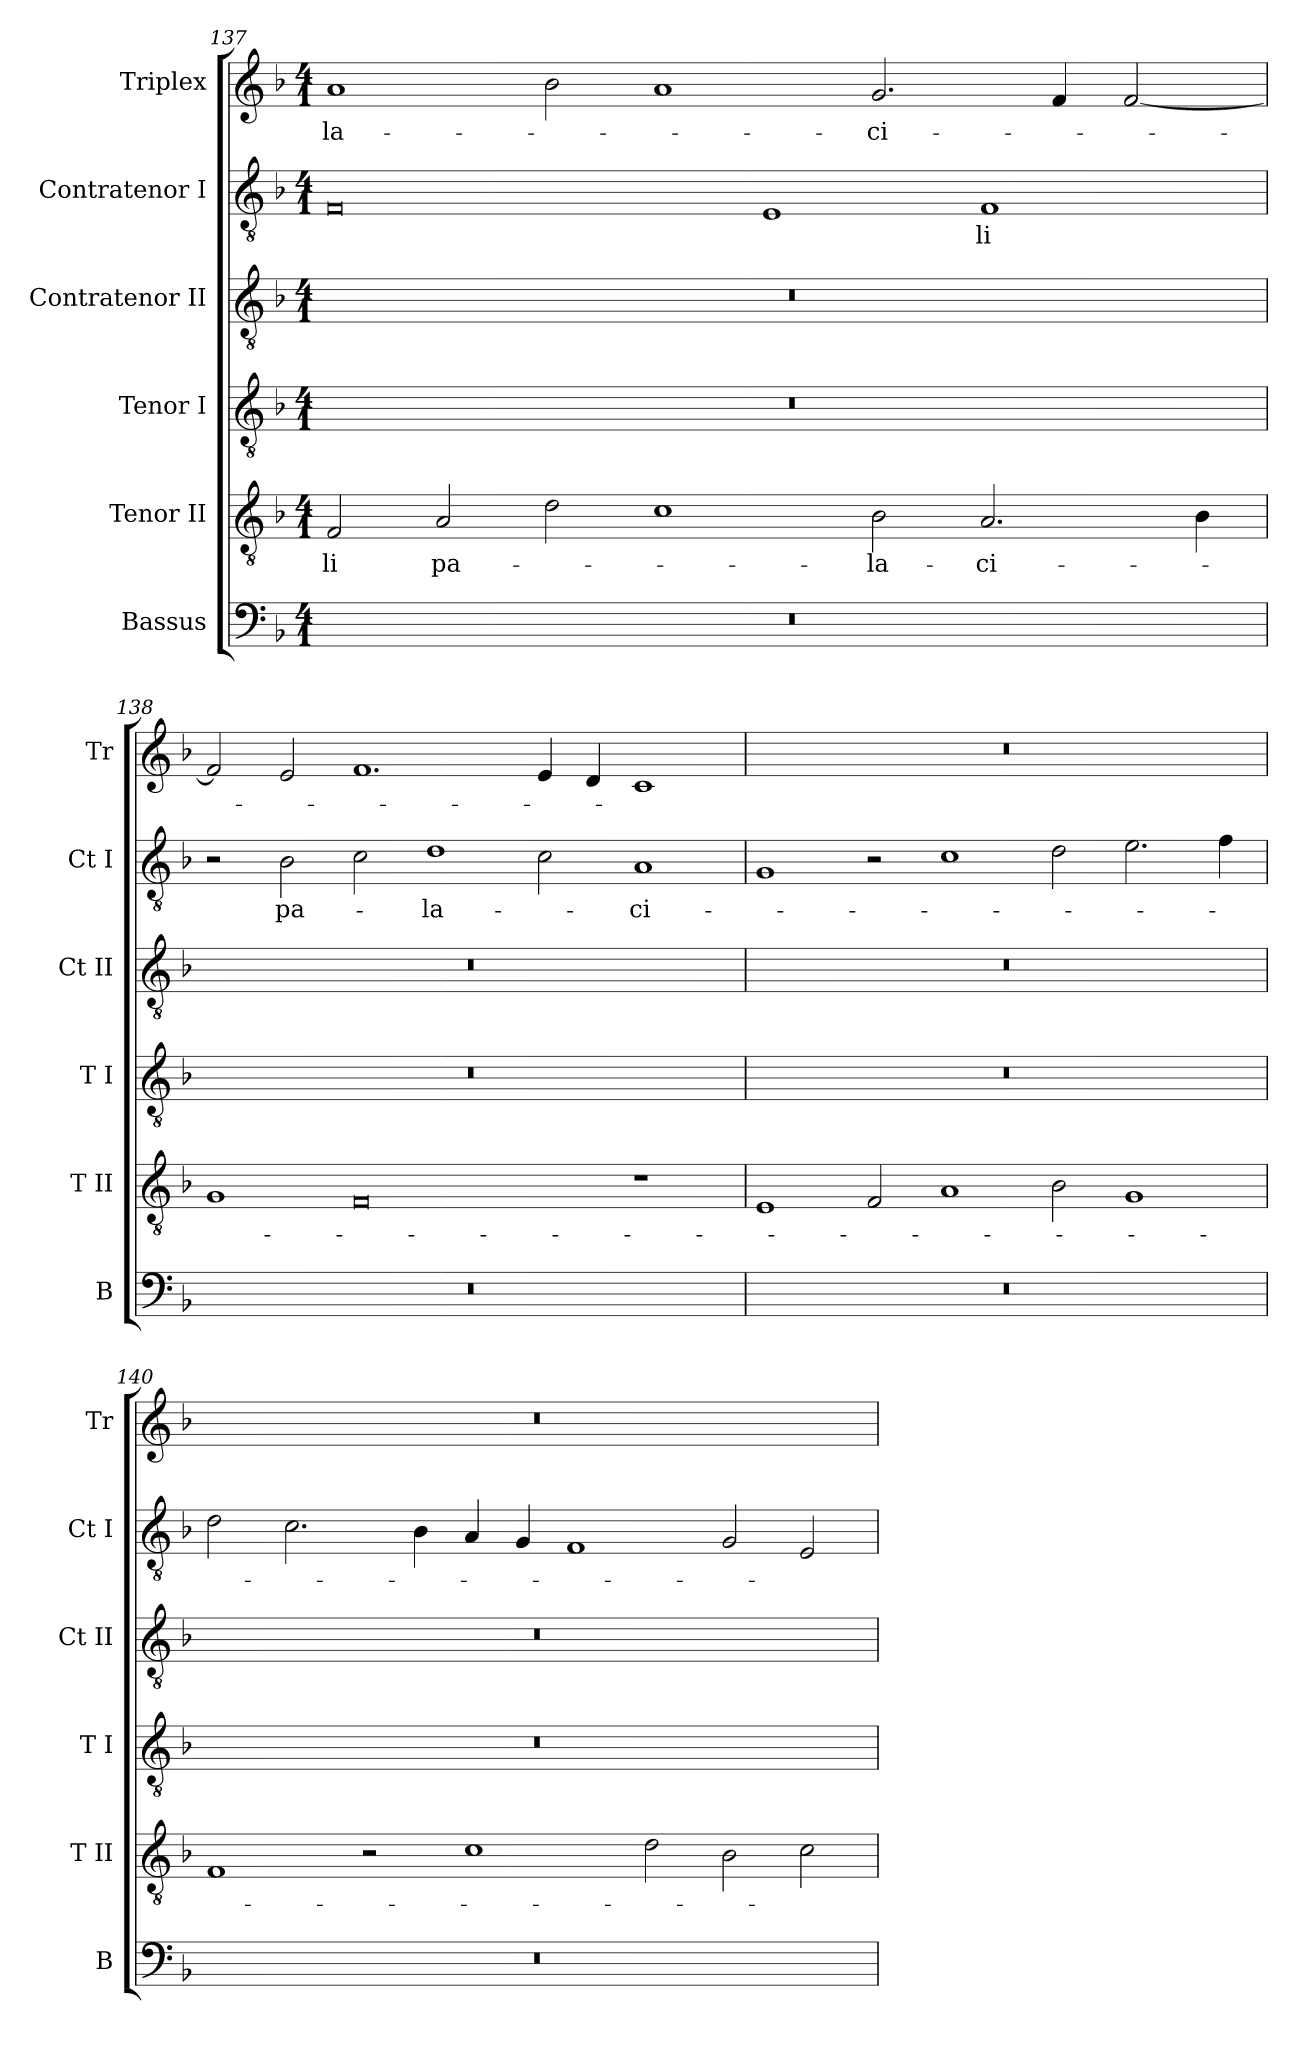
**kern	**kern	**text	**kern	**kern	**kern	**text	**kern	**text
*part6	*part5	*part5	*part4	*part3	*part2	*part2	*part1	*part1
*staff6	*staff5	*staff5	*staff4	*staff3	*staff2	*staff2	*staff1	*staff1
*I"Bassus	*I"Tenor II	*	*I"Tenor I	*I"Contratenor II	*I"Contratenor I	*	*I"Triplex	*
*I'B	*I'T II	*	*I'T I	*I'Ct II	*I'Ct I	*	*I'Tr	*
!!LO:LB:g=z
*clefF4	*clefGv2	*	*clefGv2	*clefGv2	*clefGv2	*	*clefG2	*
*	*ITrd7c12	*	*ITrd7c12	*ITrd7c12	*ITrd7c12	*	*	*
*k[b-]	*k[b-]	*	*k[b-]	*k[b-]	*k[b-]	*	*k[b-]	*
*F:	*F:	*	*F:	*F:	*F:	*	*F:	*
*M4/1	*M4/1	*	*M4/1	*M4/1	*M4/1	*	*M4/1	*
=137	=137	=137	=137	=137	=137	=137	=137	=137
!LO:N:vis=1	!	!	!	!	!	!	!	!
!	!	!LO:LY:b:color=#000000	!LO:N:vis=1	!LO:N:vis=1	!	!	!	!
!	!	!	!	!	!	!	!	!LO:LY:b:color=#000000
00r	2FFi/	-li	00r	00r	0FFi	.	1ai	-la-
!	!	!LO:LY:b:color=#000000	!	!	!	!	!	!
.	2AAi/	pa-	.	.	.	.	.	.
.	2Di\	.	.	.	.	.	2b-i\	.
.	1Ci	.	.	.	.	.	1ai	.
.	.	.	.	.	1EEi	.	.	.
!	!	!LO:LY:b:color=#000000	!	!	!	!	!	!
!	!	!	!	!	!	!	!	!LO:LY:b:color=#000000
.	2BB-i\	-la-	.	.	.	.	2.gi/	-ci-
!	!	!LO:LY:b:color=#000000	!	!	!	!	!	!
!	!	!	!	!	!	!LO:LY:b:color=#000000	!	!
.	2.AAi/	-ci-	.	.	1FFi	-li	.	.
.	.	.	.	.	.	.	4fi/	.
.	.	.	.	.	.	.	[<2fi/	.
.	4BB-i\	.	.	.	.	.	.	.
=138	=138	=138	=138	=138	=138	=138	=138	=138
!LO:N:vis=1	!	!	!LO:N:vis=1	!LO:N:vis=1	!	!	!	!
00r	1GGi	.	00r	00r	2r	.	2fi/]	.
!	!	!	!	!	!	!LO:LY:b:color=#000000	!	!
.	.	.	.	.	2BB-i\	pa-	2ei/	.
.	0FFi	.	.	.	2Ci\	.	1.fi	.
!	!	!	!	!	!	!LO:LY:b:color=#000000	!	!
.	.	.	.	.	1Di	-la-	.	.
.	.	.	.	.	2Ci\	.	4ei/	.
.	.	.	.	.	.	.	4di/	.
!	!	!	!	!	!	!LO:LY:b:color=#000000	!	!
.	1r	.	.	.	1AAi	-ci-	1ci	.
=139	=139	=139	=139	=139	=139	=139	=139	=139
!LO:N:vis=1	!	!	!LO:N:vis=1	!LO:N:vis=1	!	!	!LO:N:vis=1	!
00r	1EEi	.	00r	00r	1GGi	.	00r	.
.	2FFi/	.	.	.	2r	.	.	.
.	1AAi	.	.	.	1Ci	.	.	.
.	2BB-i\	.	.	.	2Di\	.	.	.
.	1GGi	.	.	.	2.Ei\	.	.	.
.	.	.	.	.	4Fi\	.	.	.
!!LO:LB:g=z
=140	=140	=140	=140	=140	=140	=140	=140	=140
!LO:N:vis=1	!	!	!LO:N:vis=1	!LO:N:vis=1	!	!	!LO:N:vis=1	!
00r	1FFi	.	00r	00r	2Di\	.	00r	.
.	.	.	.	.	2.Ci\	.	.	.
.	2r	.	.	.	.	.	.	.
.	.	.	.	.	4BB-i\	.	.	.
.	1Ci	.	.	.	4AAi/	.	.	.
.	.	.	.	.	4GGi/	.	.	.
.	.	.	.	.	1FFi	.	.	.
.	2Di\	.	.	.	.	.	.	.
.	2BB-i\	.	.	.	2GGi/	.	.	.
.	2Ci\	.	.	.	2EEi/	.	.	.
=	=	=	=	=	=	=	=	=
*-	*-	*-	*-	*-	*-	*-	*-	*-
